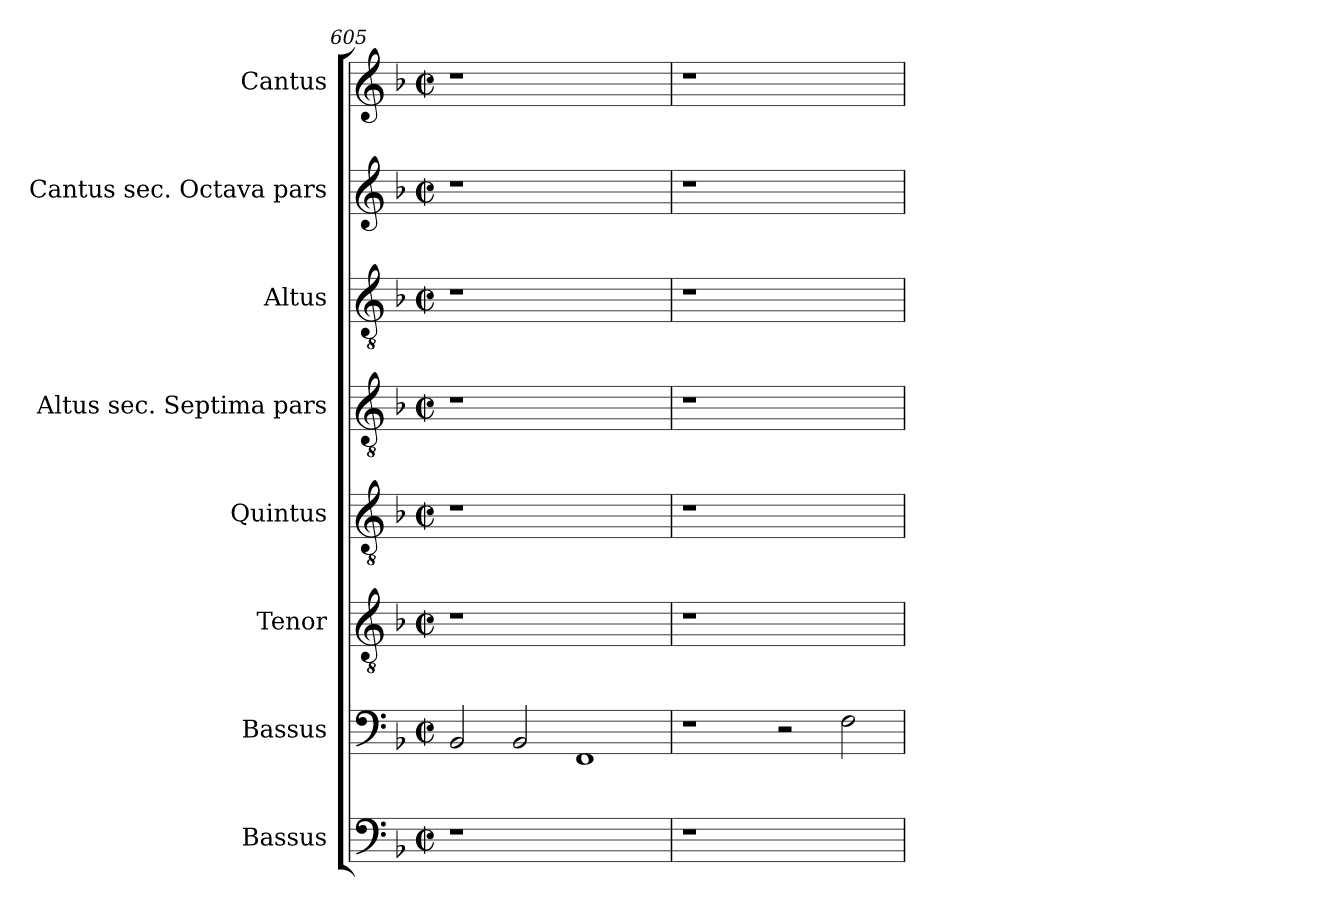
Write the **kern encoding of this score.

**kern	**kern	**kern	**kern	**kern	**kern	**kern	**kern
*part8	*part7	*part6	*part5	*part4	*part3	*part2	*part1
*staff8	*staff7	*staff6	*staff5	*staff4	*staff3	*staff2	*staff1
*I"Bassus	*I"Bassus	*I"Tenor	*I"Quintus	*I"Altus sec. Septima pars	*I"Altus	*I"Cantus sec. Octava pars	*I"Cantus
*	*I'Bassus	*I'Tenor	*I'Quintus	*	*I'Altus	*	*I'Cantus
!!LO:LB:g=z
*clefF4	*clefF4	*clefGv2	*clefGv2	*clefGv2	*clefGv2	*clefG2	*clefG2
*k[b-]	*k[b-]	*k[b-]	*k[b-]	*k[b-]	*k[b-]	*k[b-]	*k[b-]
*F:	*F:	*F:	*F:	*F:	*F:	*F:	*F:
*M2/2	*M2/2	*M2/2	*M2/2	*M2/2	*M2/2	*M2/2	*M2/2
*met(c|)	*met(c|)	*met(c|)	*met(c|)	*met(c|)	*met(c|)	*met(c|)	*met(c|)
=605	=605	=605	=605	=605	=605	=605	=605
1r	2BB-/	1r	1r	1r	1r	1r	1r
.	2BB-/	.	.	.	.	.	.
1ryy	1FF	1ryy	1ryy	1ryy	1ryy	1ryy	1ryy
=606	=606	=606	=606	=606	=606	=606	=606
1r	1r	1r	1r	1r	1r	1r	1r
1ryy	2r	1ryy	1ryy	1ryy	1ryy	1ryy	1ryy
.	2F\	.	.	.	.	.	.
=	=	=	=	=	=	=	=
*-	*-	*-	*-	*-	*-	*-	*-
